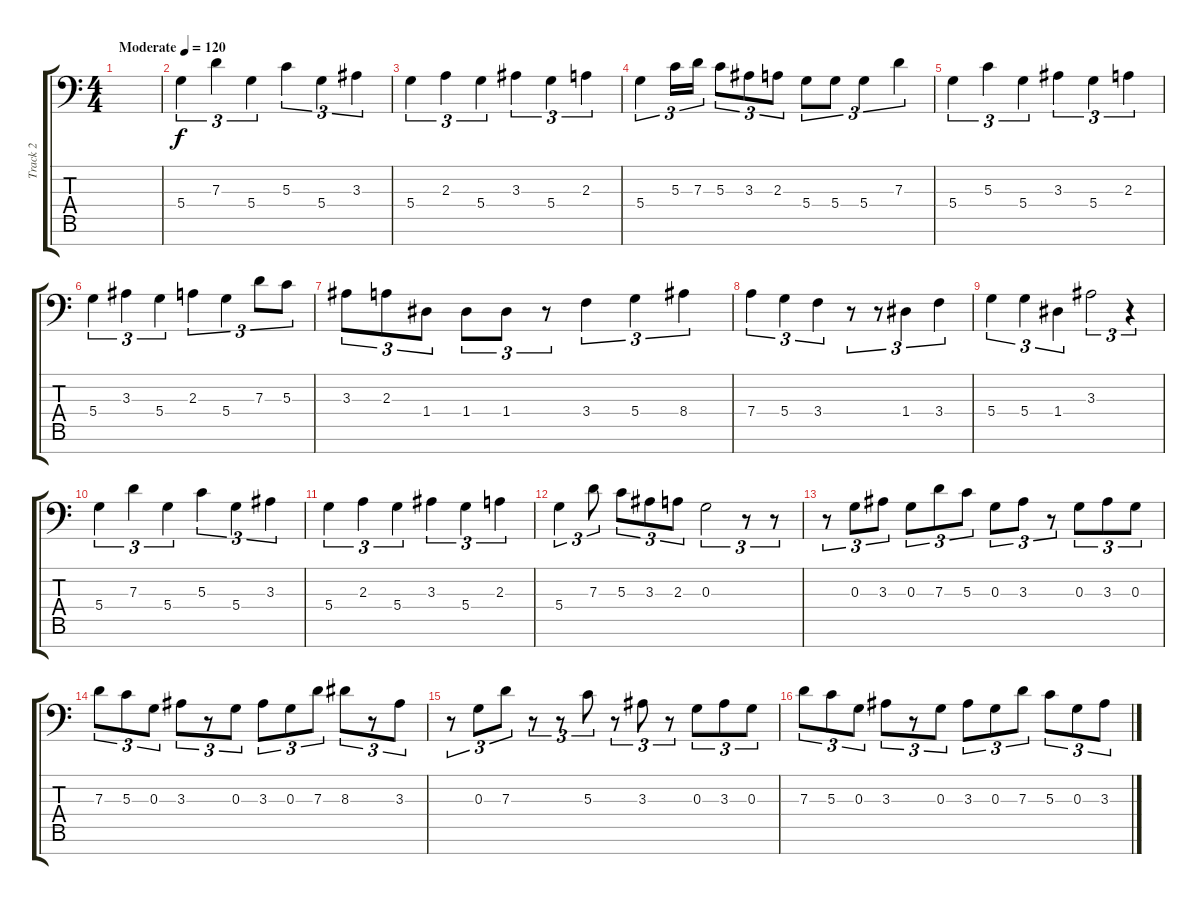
\track ("Track 2" "Track 2") {instrument electricgrandpiano}
\staff {score tabs}
\tuning (E4 B3 G3 D3 A2 E2 C-1) {hide}
\ts (4 4)
\tempo (120 "Moderate")
\clef f4
\ks c
|
5.4.4{tu (3 2)} 7.3.4{tu (3 2)} 5.4.4{tu (3 2)} 5.3.4{tu (3 2)} 5.4.4{tu (3 2)} 3.3.4{tu (3 2)} |
5.4.4{tu (3 2)} 2.3.4{tu (3 2)} 5.4.4{tu (3 2)} 3.3.4{tu (3 2)} 5.4.4{tu (3 2)} 2.3.4{tu (3 2)} |
5.4.4{tu (3 2)} 5.3.16{tu (3 2)} 7.3.16{tu (3 2)} 5.3.8{tu (3 2)} 3.3.8{tu (3 2)} 2.3.8{tu (3 2)} 5.4.8{tu (3 2)} 5.4.8{tu (3 2)} 5.4.4{tu (3 2)} 7.3.4{tu (3 2)} |
5.4.4{tu (3 2)} 5.3.4{tu (3 2)} 5.4.4{tu (3 2)} 3.3.4{tu (3 2)} 5.4.4{tu (3 2)} 2.3.4{tu (3 2)} |
5.4.4{tu (3 2)} 3.3.4{tu (3 2)} 5.4.4{tu (3 2)} 2.3.4{tu (3 2)} 5.4.4{tu (3 2)} 7.3.8{tu (3 2)} 5.3.8{tu (3 2)} |
3.3.8{tu (3 2)} 2.3.8{tu (3 2)} 1.4.8{tu (3 2)} 1.4.8{tu (3 2)} 1.4.8{tu (3 2)} r.8{tu (3 2)} 3.4.4{tu (3 2)} 5.4.4{tu (3 2)} 8.4.4{tu (3 2)} |
7.4.4{tu (3 2)} 5.4.4{tu (3 2)} 3.4.4{tu (3 2)} r.8{tu (3 2)} r.8{tu (3 2)} 1.4.4{tu (3 2)} 3.4.4{tu (3 2)} |
5.4.4{tu (3 2)} 5.4.4{tu (3 2)} 1.4.4{tu (3 2)} 3.3.2{tu (3 2)} r.4{tu (3 2)} |
5.4.4{tu (3 2)} 7.3.4{tu (3 2)} 5.4.4{tu (3 2)} 5.3.4{tu (3 2)} 5.4.4{tu (3 2)} 3.3.4{tu (3 2)} |
5.4.4{tu (3 2)} 2.3.4{tu (3 2)} 5.4.4{tu (3 2)} 3.3.4{tu (3 2)} 5.4.4{tu (3 2)} 2.3.4{tu (3 2)} |
5.4.4{tu (3 2)} 7.3.8{tu (3 2)} 5.3.8{tu (3 2)} 3.3.8{tu (3 2)} 2.3.8{tu (3 2)} 0.3.2{tu (3 2)} r.8{tu (3 2)} r.8{tu (3 2)} |
r.8{tu (3 2)} 0.3.8{tu (3 2)} 3.3.8{tu (3 2)} 0.3.8{tu (3 2)} 7.3.8{tu (3 2)} 5.3.8{tu (3 2)} 0.3.8{tu (3 2)} 3.3.8{tu (3 2)} r.8{tu (3 2)} 0.3.8{tu (3 2)} 3.3.8{tu (3 2)} 0.3.8{tu (3 2)} |
7.3.8{tu (3 2)} 5.3.8{tu (3 2)} 0.3.8{tu (3 2)} 3.3.8{tu (3 2)} r.8{tu (3 2)} 0.3.8{tu (3 2)} 3.3.8{tu (3 2)} 0.3.8{tu (3 2)} 7.3.8{tu (3 2)} 8.3.8{tu (3 2)} r.8{tu (3 2)} 3.3.8{tu (3 2)} |
r.8{tu (3 2)} 0.3.8{tu (3 2)} 7.3.8{tu (3 2)} r.8{tu (3 2)} r.8{tu (3 2)} 5.3.8{tu (3 2)} r.8{tu (3 2)} 3.3.8{tu (3 2)} r.8{tu (3 2)} 0.3.8{tu (3 2)} 3.3.8{tu (3 2)} 0.3.8{tu (3 2)} |
7.3.8{tu (3 2)} 5.3.8{tu (3 2)} 0.3.8{tu (3 2)} 3.3.8{tu (3 2)} r.8{tu (3 2)} 0.3.8{tu (3 2)} 3.3.8{tu (3 2)} 0.3.8{tu (3 2)} 7.3.8{tu (3 2)} 5.3.8{tu (3 2)} 0.3.8{tu (3 2)} 3.3.8{tu (3 2)}
